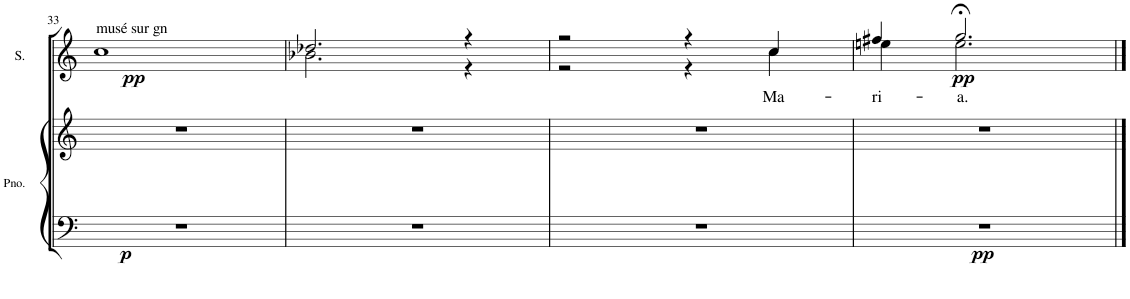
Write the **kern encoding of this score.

**kern	**text	**dynam
*part1	*part1	*part1
*staff1	*staff1	*staff1
*I"Soprano	*	*
*I'S.	*	*
!!LO:PB:g=z
*clefG2	*	*
*k[]	*	*
*M4/4	*	*
*met(c)	*	*
=33	=33	=33
!LO:TX:a:t=musé sur gn	!	!
!	!	!LO:DY:b
1cc	.	pp
=34	=34	=34
*^	*	*
2.dd-X/	2.b-X\	.	.
4r	4r	.	.
=35	=35	=35	=35
2r	2r	.	.
4r	4r	.	.
!	!	!LO:LY:b	!LO:DY:b
4cc/	4cc\	Ma-	pp
=36	=36	=36	=36
!	!	!LO:LY:b	!
4ff#X/	4een\	-ri-	.
!	!	!LO:LY:b	!
2.gg;</	2.ee\	-a.	.
*v	*v	*	*
==	==	==
*-	*-	*-
